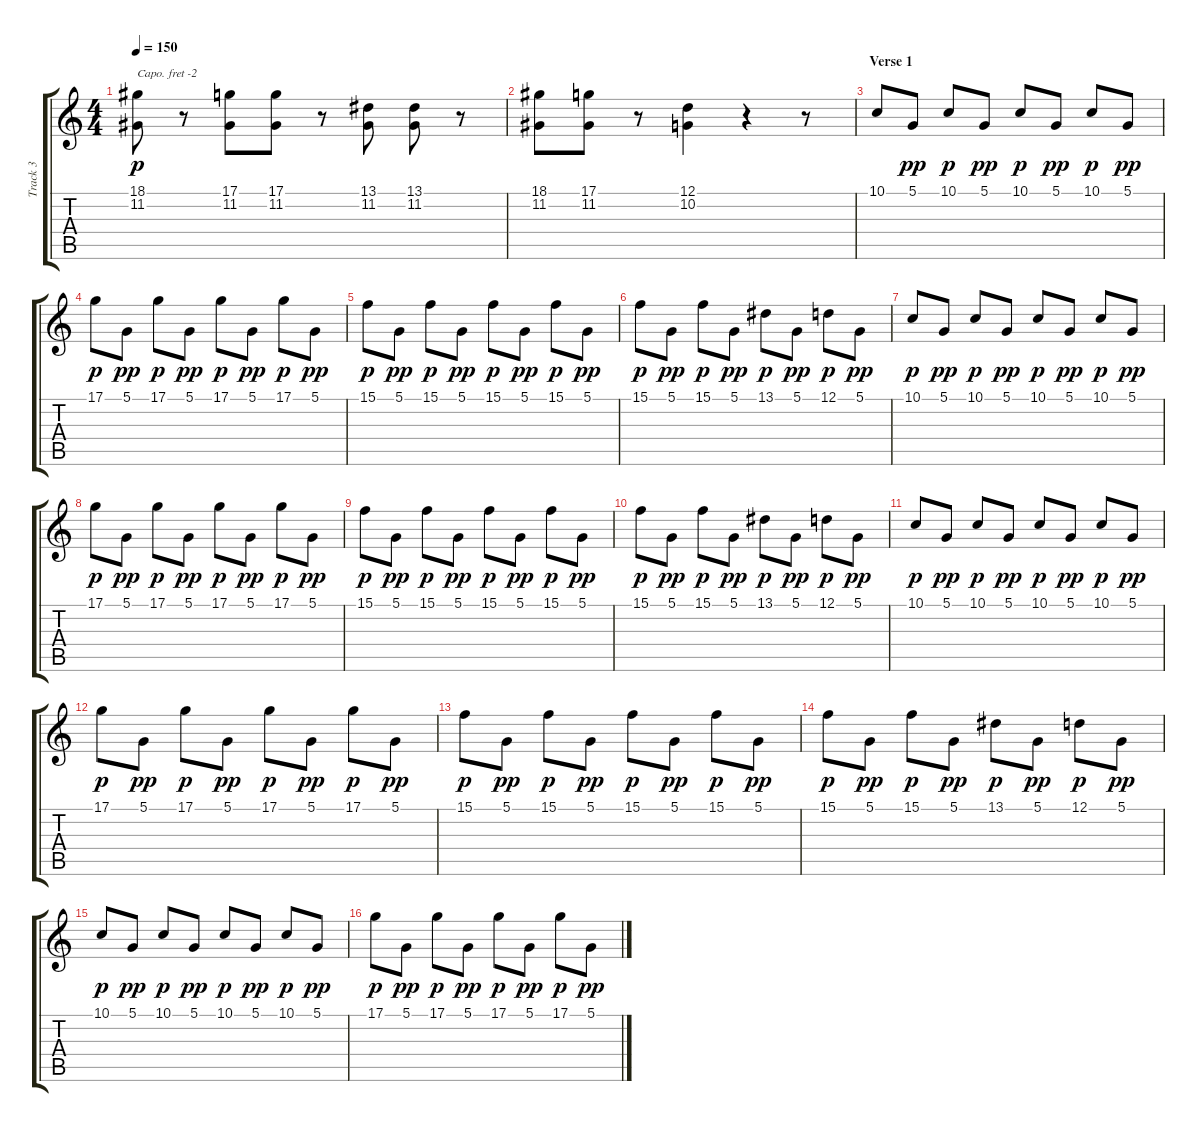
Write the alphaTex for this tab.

\track ("Track 3" "Track 3") {instrument violin}
\staff {score tabs}
\capo -2
\tuning (E4 B3 G3 D3 A2 E2) {hide}
\ts (4 4)
\tempo 150
\clef g2
\ks c
(18.1 11.2).8{dy p} r.8 (17.1 11.2).8 (17.1 11.2).8 r.8 (13.1 11.2).8 (13.1 11.2).8 r.8 |
(18.1 11.2).8 (17.1 11.2).8 r.8 (12.1 10.2).4 r.4 r.8 |
\section ("" "Verse 1")
10.1.8 5.1.8{dy pp} 10.1.8{dy p} 5.1.8{dy pp} 10.1.8{dy p} 5.1.8{dy pp} 10.1.8{dy p} 5.1.8{dy pp} |
17.1.8{dy p} 5.1.8{dy pp} 17.1.8{dy p} 5.1.8{dy pp} 17.1.8{dy p} 5.1.8{dy pp} 17.1.8{dy p} 5.1.8{dy pp} |
15.1.8{dy p} 5.1.8{dy pp} 15.1.8{dy p} 5.1.8{dy pp} 15.1.8{dy p} 5.1.8{dy pp} 15.1.8{dy p} 5.1.8{dy pp} |
15.1.8{dy p} 5.1.8{dy pp} 15.1.8{dy p} 5.1.8{dy pp} 13.1.8{dy p} 5.1.8{dy pp} 12.1.8{dy p} 5.1.8{dy pp} |
10.1.8{dy p} 5.1.8{dy pp} 10.1.8{dy p} 5.1.8{dy pp} 10.1.8{dy p} 5.1.8{dy pp} 10.1.8{dy p} 5.1.8{dy pp} |
17.1.8{dy p} 5.1.8{dy pp} 17.1.8{dy p} 5.1.8{dy pp} 17.1.8{dy p} 5.1.8{dy pp} 17.1.8{dy p} 5.1.8{dy pp} |
15.1.8{dy p} 5.1.8{dy pp} 15.1.8{dy p} 5.1.8{dy pp} 15.1.8{dy p} 5.1.8{dy pp} 15.1.8{dy p} 5.1.8{dy pp} |
15.1.8{dy p} 5.1.8{dy pp} 15.1.8{dy p} 5.1.8{dy pp} 13.1.8{dy p} 5.1.8{dy pp} 12.1.8{dy p} 5.1.8{dy pp} |
10.1.8{dy p} 5.1.8{dy pp} 10.1.8{dy p} 5.1.8{dy pp} 10.1.8{dy p} 5.1.8{dy pp} 10.1.8{dy p} 5.1.8{dy pp} |
17.1.8{dy p} 5.1.8{dy pp} 17.1.8{dy p} 5.1.8{dy pp} 17.1.8{dy p} 5.1.8{dy pp} 17.1.8{dy p} 5.1.8{dy pp} |
15.1.8{dy p} 5.1.8{dy pp} 15.1.8{dy p} 5.1.8{dy pp} 15.1.8{dy p} 5.1.8{dy pp} 15.1.8{dy p} 5.1.8{dy pp} |
15.1.8{dy p} 5.1.8{dy pp} 15.1.8{dy p} 5.1.8{dy pp} 13.1.8{dy p} 5.1.8{dy pp} 12.1.8{dy p} 5.1.8{dy pp} |
10.1.8{dy p} 5.1.8{dy pp} 10.1.8{dy p} 5.1.8{dy pp} 10.1.8{dy p} 5.1.8{dy pp} 10.1.8{dy p} 5.1.8{dy pp} |
17.1.8{dy p} 5.1.8{dy pp} 17.1.8{dy p} 5.1.8{dy pp} 17.1.8{dy p} 5.1.8{dy pp} 17.1.8{dy p} 5.1.8{dy pp}
